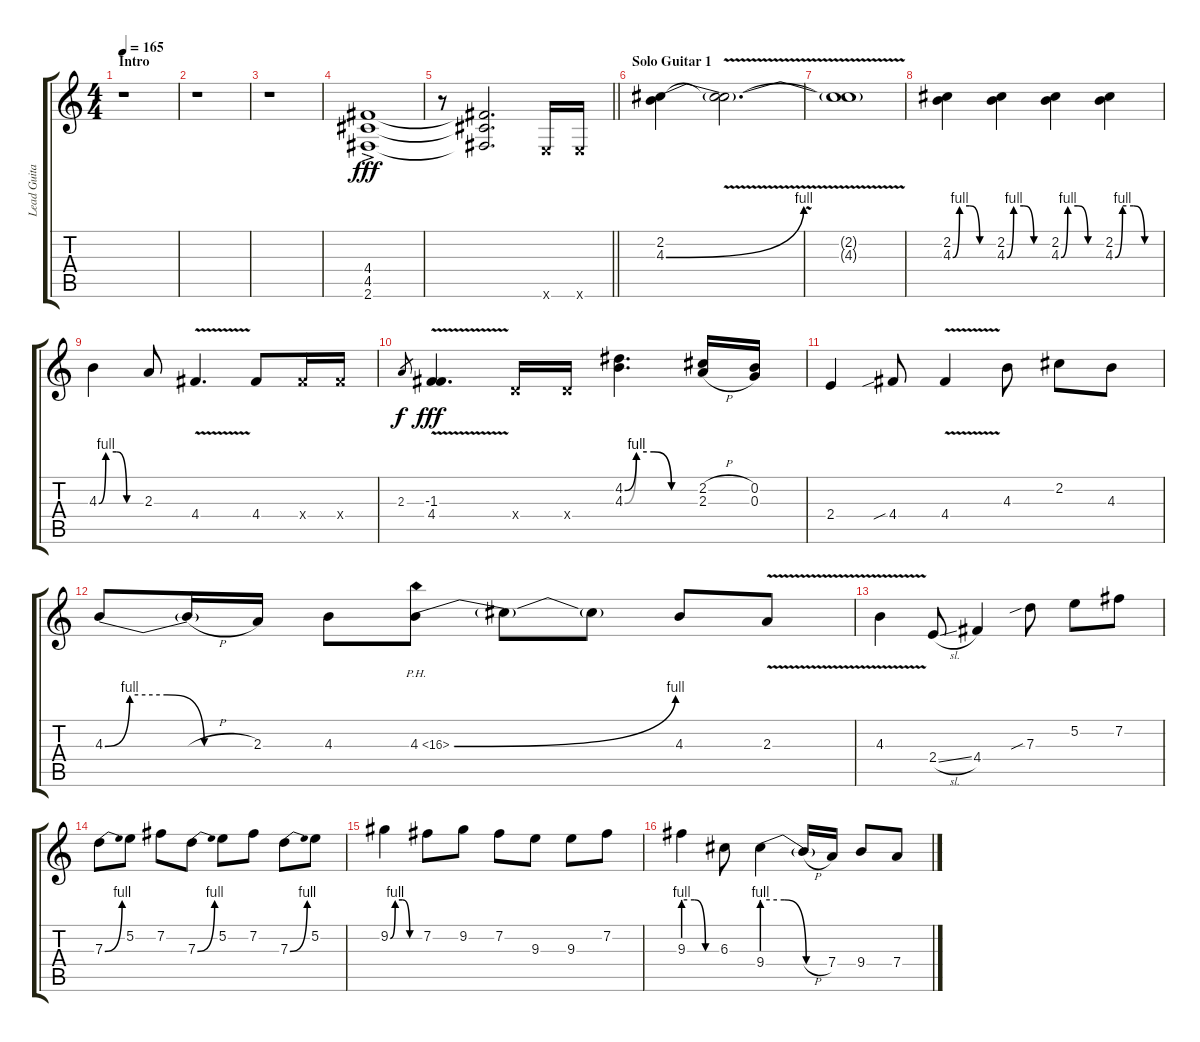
\track ("Lead Guitar" "Lead Guita") {instrument overdrivenguitar}
\staff {score tabs}
\tuning (E4 B3 G3 D3 A2 E2) {hide}
\ts (4 4)
\section ("" "Intro")
\tempo 165
\clef g2
\ks c
r.1{dy fff instrument overdrivenguitar} |
r.1 |
r.1 |
(4.4{ac} 4.5{ac} 2.6{ac}).1 |
\barLineRight lightlight
r.8 (4.4{t} 4.5{t} 2.6{t}).2{d} 0.6{x}.16 0.6{x}.16 |
\section ("" "Solo Guitar 1")
(2.2 4.3{be (bend 0 0 60 4)}).4 (2.2{v t} 4.3{v t}).2{d} |
(2.2{v t} 4.3{v t}).1 |
(2.2 4.3{be (custom 0 0 10 4 25 4 40 0 60 0)}).4 (2.2 4.3{be (custom 0 0 10 4 25 4 40 0 60 0)}).4 (2.2 4.3{be (custom 0 0 10 4 25 4 40 0 60 0)}).4 (2.2 4.3{be (custom 0 0 10 4 25 4 40 0 60 0)}).4 |
4.3{be (custom 0 0 10 4 25 4 40 0 60 0)}.4 2.3.8 4.4{v}.4{d} 4.4.8 4.4{x}.16 4.4{x}.16 |
2.3.8{gr dy f} (-1.3 4.4{v}).4{d dy fff} 0.4{x}.16 0.4{x}.16 (4.2{be (custom 0 0 10 4 25 4 40 0 60 0)} 4.3{be (custom 0 0 10 4 25 4 40 0 60 0)}).4{d} (2.2{h} 2.3{h}).16 (0.2 0.3).16 |
2.4.4 4.4{sib}.8 4.4{v}.4 4.3.8 2.2.8 4.3.8 |
4.3{be (custom 0 0 10 4 25 4 40 0 60 0)}.8 4.3{h t}.16 2.3.16 4.3.8 4.3{be (bend 0 0 60 4) ph 12}.8 4.3{t}.8 4.3{t}.8 4.3.8 2.3{v}.8 |
4.3{v}.4 2.4{sl}.8 4.4.4 7.3{sib}.8 5.2.8 7.2.8 |
7.3{be (bend 0 0 60 4)}.8 5.2.8 7.2.8 7.3{be (bend 0 0 60 4)}.8 5.2.8 7.2.8 7.3{be (bend 0 0 60 4)}.8 5.2.8 |
9.2{be (custom 0 0 10 4 25 4 40 0 60 0)}.4 7.2.8 9.2.8 7.2.8 9.3.8 9.3.8 7.2.8 |
9.3{be (custom 0 4 20 4 40 0 60 0)}.4 6.3.8 9.4{be (custom 0 4 20 4 40 0 60 0)}.4 9.4{h t}.16 7.4.16 9.4.8 7.4.8
